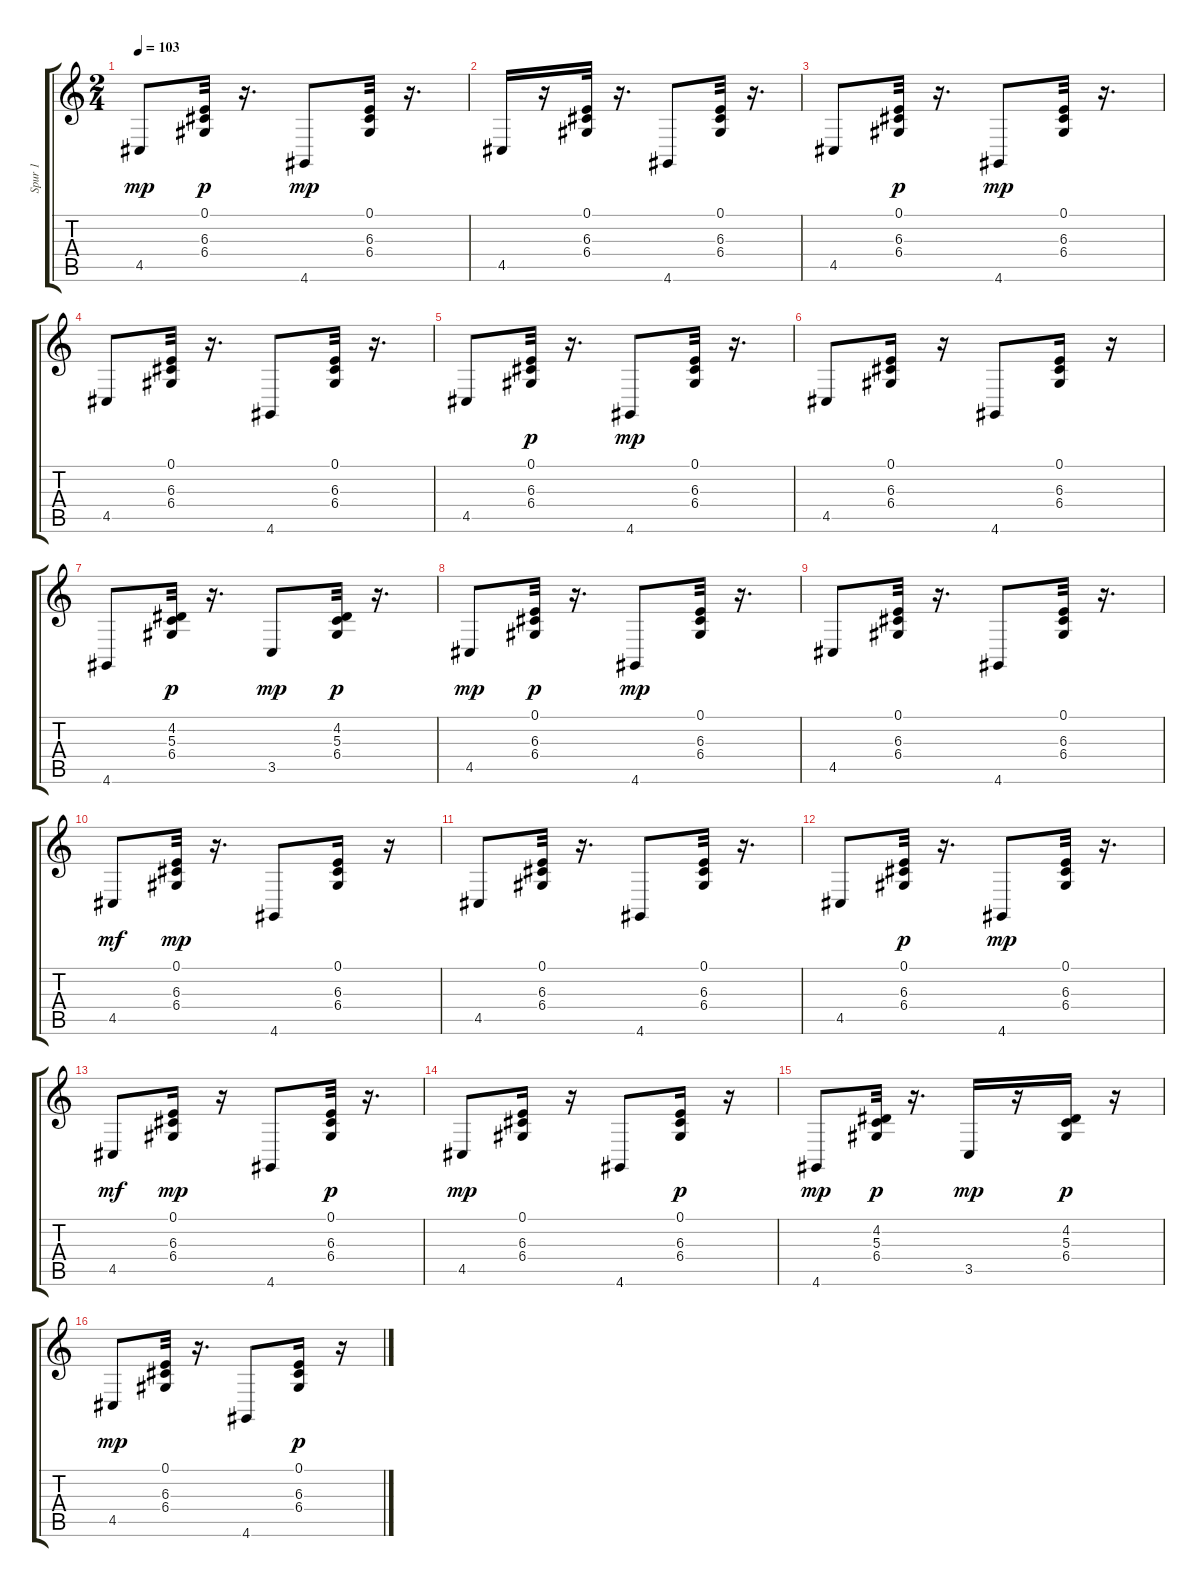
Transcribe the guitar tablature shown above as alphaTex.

\track ("Spur 1" "Spur 1") {instrument electricgrandpiano}
\staff {score tabs}
\tuning (E4 B3 G3 D3 A2 E2) {hide}
\ts (2 4)
\tempo 103
\clef g2
\ks c
4.5.8{dy mp} (0.1 6.3 6.4).32{dy p} r.16{d} 4.6.8{dy mp} (0.1 6.3 6.4).32 r.16{d} |
4.5.16 r.16 (0.1 6.3 6.4).32 r.16{d} 4.6.8 (0.1 6.3 6.4).32 r.16{d} |
4.5.8 (0.1 6.3 6.4).32{dy p} r.16{d} 4.6.8{dy mp} (0.1 6.3 6.4).32 r.16{d} |
4.5.8 (0.1 6.3 6.4).32 r.16{d} 4.6.8 (0.1 6.3 6.4).32 r.16{d} |
4.5.8 (0.1 6.3 6.4).32{dy p} r.16{d} 4.6.8{dy mp} (0.1 6.3 6.4).32 r.16{d} |
4.5.8 (0.1 6.3 6.4).16 r.16 4.6.8 (0.1 6.3 6.4).16 r.16 |
4.6.8 (4.2 5.3 6.4).32{dy p} r.16{d} 3.5.8{dy mp} (4.2 5.3 6.4).32{dy p} r.16{d} |
4.5.8{dy mp} (0.1 6.3 6.4).32{dy p} r.16{d} 4.6.8{dy mp} (0.1 6.3 6.4).32 r.16{d} |
4.5.8 (0.1 6.3 6.4).32 r.16{d} 4.6.8 (0.1 6.3 6.4).32 r.16{d} |
4.5.8{dy mf} (0.1 6.3 6.4).32{dy mp} r.16{d} 4.6.8 (0.1 6.3 6.4).16 r.16 |
4.5.8 (0.1 6.3 6.4).32 r.16{d} 4.6.8 (0.1 6.3 6.4).32 r.16{d} |
4.5.8 (0.1 6.3 6.4).32{dy p} r.16{d} 4.6.8{dy mp} (0.1 6.3 6.4).32 r.16{d} |
4.5.8{dy mf} (0.1 6.3 6.4).16{dy mp} r.16 4.6.8 (0.1 6.3 6.4).32{dy p} r.16{d} |
4.5.8{dy mp} (0.1 6.3 6.4).16 r.16 4.6.8 (0.1 6.3 6.4).16{dy p} r.16 |
4.6.8{dy mp} (4.2 5.3 6.4).32{dy p} r.16{d} 3.5.16{dy mp} r.16 (4.2 5.3 6.4).16{dy p} r.16 |
4.5.8{dy mp} (0.1 6.3 6.4).32 r.16{d} 4.6.8 (0.1 6.3 6.4).16{dy p} r.16
